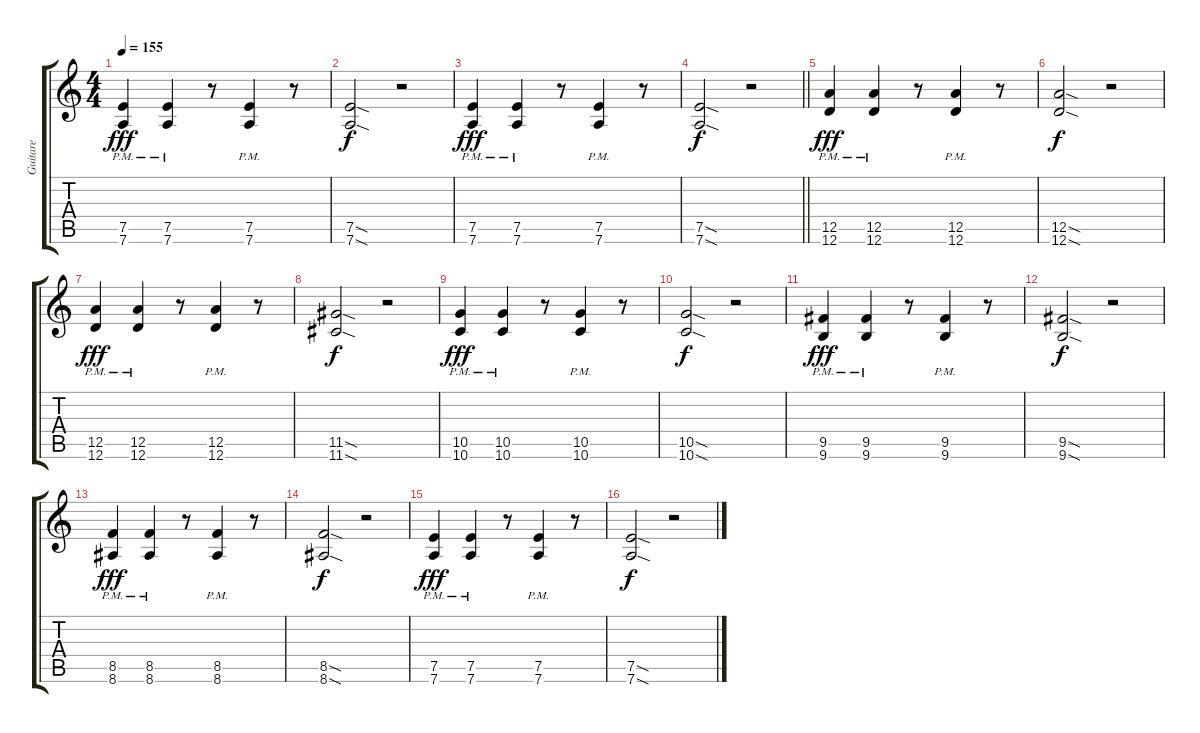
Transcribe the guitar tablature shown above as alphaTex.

\track ("Guitare" "Guitare") {instrument distortionguitar}
\staff {score tabs}
\tuning (E4 B3 G3 D3 A2 D2) {hide}
\ts (4 4)
\tempo 155
\clef g2
\ks c
(7.5{pm} 7.6{pm}).4{dy fff} (7.5{pm} 7.6{pm}).4 r.8 (7.5{pm} 7.6{pm}).4 r.8 |
(7.5{sod} 7.6{sod}).2{dy f} r.2 |
(7.5{pm} 7.6{pm}).4{dy fff} (7.5{pm} 7.6{pm}).4 r.8 (7.5{pm} 7.6{pm}).4 r.8 |
\barLineRight lightlight
(7.5{sod} 7.6{sod}).2{dy f} r.2 |
(12.5{pm} 12.6{pm}).4{dy fff} (12.5{pm} 12.6{pm}).4 r.8 (12.5{pm} 12.6{pm}).4 r.8 |
(12.5{sod} 12.6{sod}).2{dy f} r.2 |
(12.5{pm} 12.6{pm}).4{dy fff} (12.5{pm} 12.6{pm}).4 r.8 (12.5{pm} 12.6{pm}).4 r.8 |
(11.5{sod} 11.6{sod}).2{dy f} r.2 |
(10.5{pm} 10.6{pm}).4{dy fff} (10.5{pm} 10.6{pm}).4 r.8 (10.5{pm} 10.6{pm}).4 r.8 |
(10.5{sod} 10.6{sod}).2{dy f} r.2 |
(9.5{pm} 9.6{pm}).4{dy fff} (9.5{pm} 9.6{pm}).4 r.8 (9.5{pm} 9.6{pm}).4 r.8 |
(9.5{sod} 9.6{sod}).2{dy f} r.2 |
(8.5{pm} 8.6{pm}).4{dy fff} (8.5{pm} 8.6{pm}).4 r.8 (8.5{pm} 8.6{pm}).4 r.8 |
(8.5{sod} 8.6{sod}).2{dy f} r.2 |
(7.5{pm} 7.6{pm}).4{dy fff} (7.5{pm} 7.6{pm}).4 r.8 (7.5{pm} 7.6{pm}).4 r.8 |
(7.5{sod} 7.6{sod}).2{dy f} r.2
